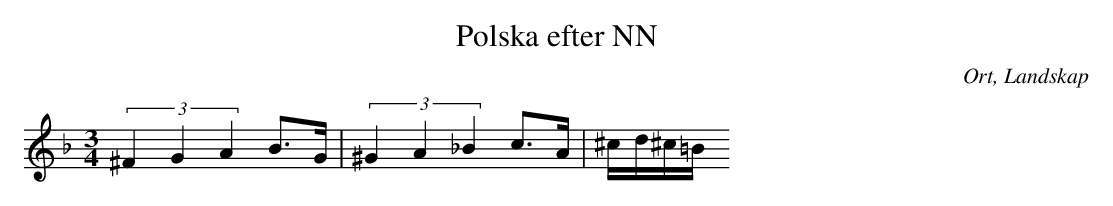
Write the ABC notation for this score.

X:1
T:Polska efter NN
O:Ort, Landskap
M:3/4
L:1/8
K:Dm
(3^F2G2A2 B>G|(3^G2A2_B2 c>A|^c/d/^c/=B/
